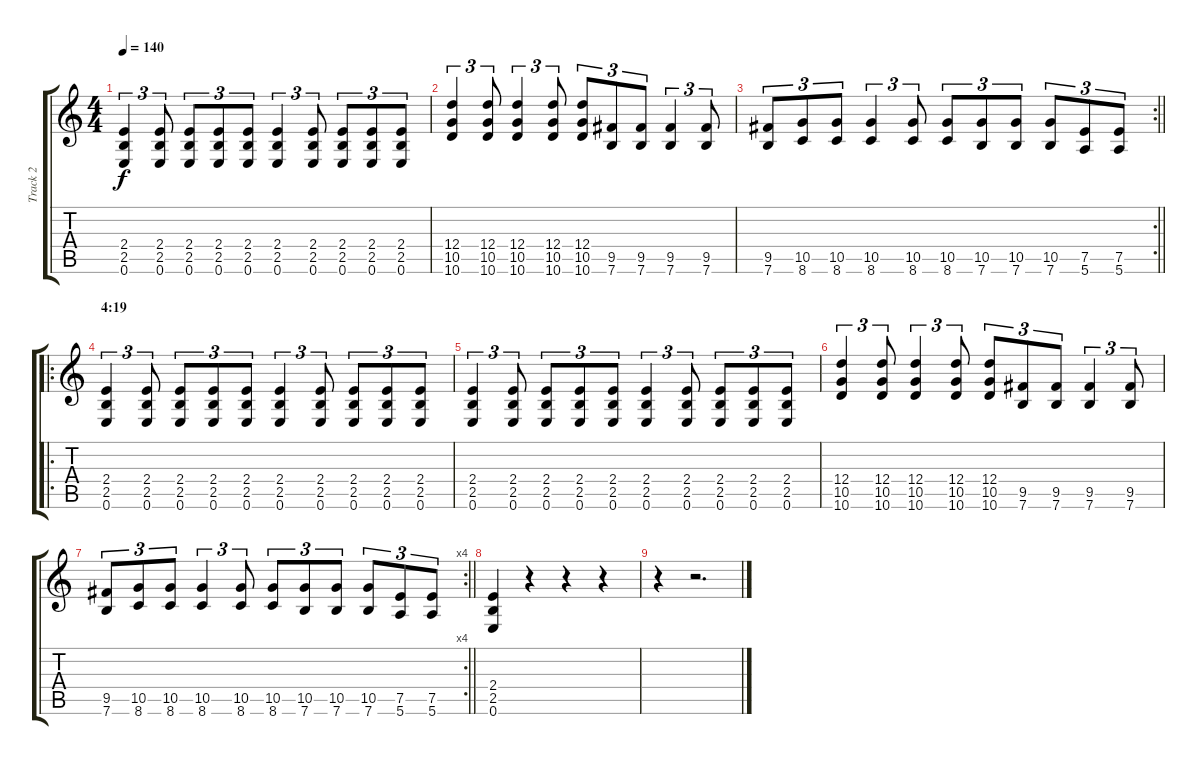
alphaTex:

\track ("Track 2" "Track 2") {instrument distortionguitar}
\staff {score tabs}
\tuning (E4 B3 G3 D3 A2 E2) {hide}
\ts (4 4)
\tempo 140
\clef g2
\ks c
(2.4 2.5 0.6).4{tu (3 2) dy f} (2.4 2.5 0.6).8{tu (3 2)} (2.4 2.5 0.6).8{tu (3 2)} (2.4 2.5 0.6).8{tu (3 2)} (2.4 2.5 0.6).8{tu (3 2)} (2.4 2.5 0.6).4{tu (3 2)} (2.4 2.5 0.6).8{tu (3 2)} (2.4 2.5 0.6).8{tu (3 2)} (2.4 2.5 0.6).8{tu (3 2)} (2.4 2.5 0.6).8{tu (3 2)} |
(12.4 10.5 10.6).4{tu (3 2)} (12.4 10.5 10.6).8{tu (3 2)} (12.4 10.5 10.6).4{tu (3 2)} (12.4 10.5 10.6).8{tu (3 2)} (12.4 10.5 10.6).8{tu (3 2)} (9.5 7.6).8{tu (3 2)} (9.5 7.6).8{tu (3 2)} (9.5 7.6).4{tu (3 2)} (9.5 7.6).8{tu (3 2)} |
\rc 2
\barLineRight lightlight
(9.5 7.6).8{tu (3 2)} (10.5 8.6).8{tu (3 2)} (10.5 8.6).8{tu (3 2)} (10.5 8.6).4{tu (3 2)} (10.5 8.6).8{tu (3 2)} (10.5 8.6).8{tu (3 2)} (10.5 7.6).8{tu (3 2)} (10.5 7.6).8{tu (3 2)} (10.5 7.6).8{tu (3 2)} (7.5 5.6).8{tu (3 2)} (7.5 5.6).8{tu (3 2)} |
\ro
\section ("" "4:19")
(2.4 2.5 0.6).4{tu (3 2)} (2.4 2.5 0.6).8{tu (3 2)} (2.4 2.5 0.6).8{tu (3 2)} (2.4 2.5 0.6).8{tu (3 2)} (2.4 2.5 0.6).8{tu (3 2)} (2.4 2.5 0.6).4{tu (3 2)} (2.4 2.5 0.6).8{tu (3 2)} (2.4 2.5 0.6).8{tu (3 2)} (2.4 2.5 0.6).8{tu (3 2)} (2.4 2.5 0.6).8{tu (3 2)} |
(2.4 2.5 0.6).4{tu (3 2)} (2.4 2.5 0.6).8{tu (3 2)} (2.4 2.5 0.6).8{tu (3 2)} (2.4 2.5 0.6).8{tu (3 2)} (2.4 2.5 0.6).8{tu (3 2)} (2.4 2.5 0.6).4{tu (3 2)} (2.4 2.5 0.6).8{tu (3 2)} (2.4 2.5 0.6).8{tu (3 2)} (2.4 2.5 0.6).8{tu (3 2)} (2.4 2.5 0.6).8{tu (3 2)} |
(12.4 10.5 10.6).4{tu (3 2)} (12.4 10.5 10.6).8{tu (3 2)} (12.4 10.5 10.6).4{tu (3 2)} (12.4 10.5 10.6).8{tu (3 2)} (12.4 10.5 10.6).8{tu (3 2)} (9.5 7.6).8{tu (3 2)} (9.5 7.6).8{tu (3 2)} (9.5 7.6).4{tu (3 2)} (9.5 7.6).8{tu (3 2)} |
\rc 4
\barLineRight lightlight
(9.5 7.6).8{tu (3 2)} (10.5 8.6).8{tu (3 2)} (10.5 8.6).8{tu (3 2)} (10.5 8.6).4{tu (3 2)} (10.5 8.6).8{tu (3 2)} (10.5 8.6).8{tu (3 2)} (10.5 7.6).8{tu (3 2)} (10.5 7.6).8{tu (3 2)} (10.5 7.6).8{tu (3 2)} (7.5 5.6).8{tu (3 2)} (7.5 5.6).8{tu (3 2)} |
(2.4 2.5 0.6).4 r.4 r.4 r.4 |
r.4 r.2{d}
